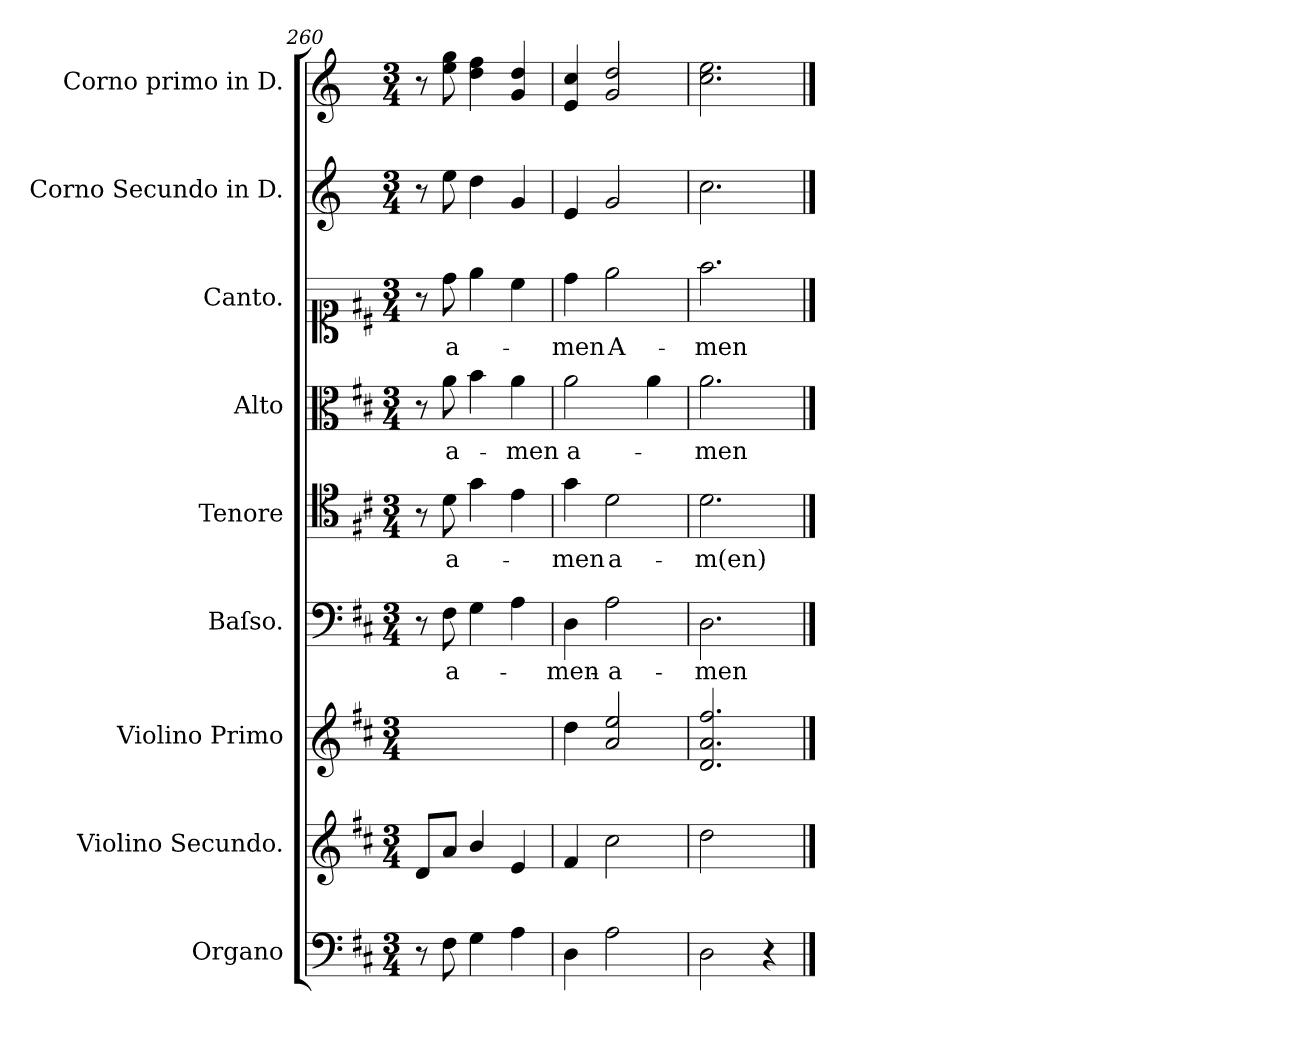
**kern	**kern	**kern	**kern	**text	**kern	**text	**kern	**text	**kern	**text	**kern	**dynam	**kern	**dynam
*part9	*part8	*part7	*part6	*part6	*part5	*part5	*part4	*part4	*part3	*part3	*part2	*part2	*part1	*part1
*staff9	*staff8	*staff7	*staff6	*staff6	*staff5	*staff5	*staff4	*staff4	*staff3	*staff3	*staff2	*staff2	*staff1	*staff1
*I"Organo	*I"Violino Secundo.	*I"Violino Primo	*I"Baſso.	*	*I"Tenore	*	*I"Alto	*	*I"Canto.	*	*I"Corno Secundo in D.	*	*I"Corno primo in D.	*
*I'org	*I'vl 2	*I'vl 1	*I'B	*	*I'T	*	*I'A	*	*	*	*I'cor 2 in D	*	*I'cor 1 in D	*
*clefF4	*clefG2	*clefG2	*clefF4	*	*clefC4	*	*clefC3	*	*clefC1	*	*clefG2	*	*clefG2	*
*	*	*	*	*	*	*	*	*	*	*	*ITrd6c10	*	*ITrd6c10	*
*k[f#c#]	*k[f#c#]	*k[f#c#]	*k[f#c#]	*	*k[f#c#]	*	*k[f#c#]	*	*k[f#c#]	*	*k[f#c#]	*	*k[f#c#]	*
*M3/4	*M3/4	*M3/4	*M3/4	*	*M3/4	*	*M3/4	*	*M3/4	*	*M3/4	*	*M3/4	*
=260	=260	=260	=260	=260	=260	=260	=260	=260	=260	=260	=260	=260	=260	=260
8r	8d/L	8ff#\Lyy]	8r	.	8r	.	8r	.	8r	.	8r	.	8r	.
!	!	!	!	!	!	!	!	!	!	!	!	!LO:DY:b	!	!LO:DY:b
8F#\	8a/J	8dd\Jyy	8F#\	-a-	8d\	a-	8a\	a-	8dd\	a-	8f#\	for	8f#\ 8a\	for
4G\	4b/	4ee\yy	4G\	.	4g\	.	4b\	.	4ee\	.	4e\	.	4e\ 4g\	.
4A\	4e/	4cc#\yy	4A\	.	4e\	.	4a\	men	4cc#\	.	4A/	.	4A/ 4e/	.
=261	=261	=261	=261	=261	=261	=261	=261	=261	=261	=261	=261	=261	=261	=261
4D\	4f#/	4dd\	4D\	men-	4g\	men	2a\	a-	4dd\	men	4F#/	.	4F#/ 4d/	.
2A\	2cc#\	2a/ 2ee/	2A\	a-	2d\	a-	.	.	2ee\	A-	2A/	.	2A/ 2e/	.
.	.	.	.	.	.	.	4a\	.	.	.	.	.	.	.
=262	=262	=262	=262	=262	=262	=262	=262	=262	=262	=262	=262	=262	=262	=262
2D\	2dd\	2.d/ 2.a/ 2.ff#/	2.D\	-men	2.d\	-m(en)	2.a\	-men	2.ff#\	-men	2.d\	.	2.d\ 2.f#\	.
4r	4ryy	.	.	.	.	.	.	.	.	.	.	.	.	.
==	==	==	==	==	==	==	==	==	==	==	==	==	==	==
*-	*-	*-	*-	*-	*-	*-	*-	*-	*-	*-	*-	*-	*-	*-
